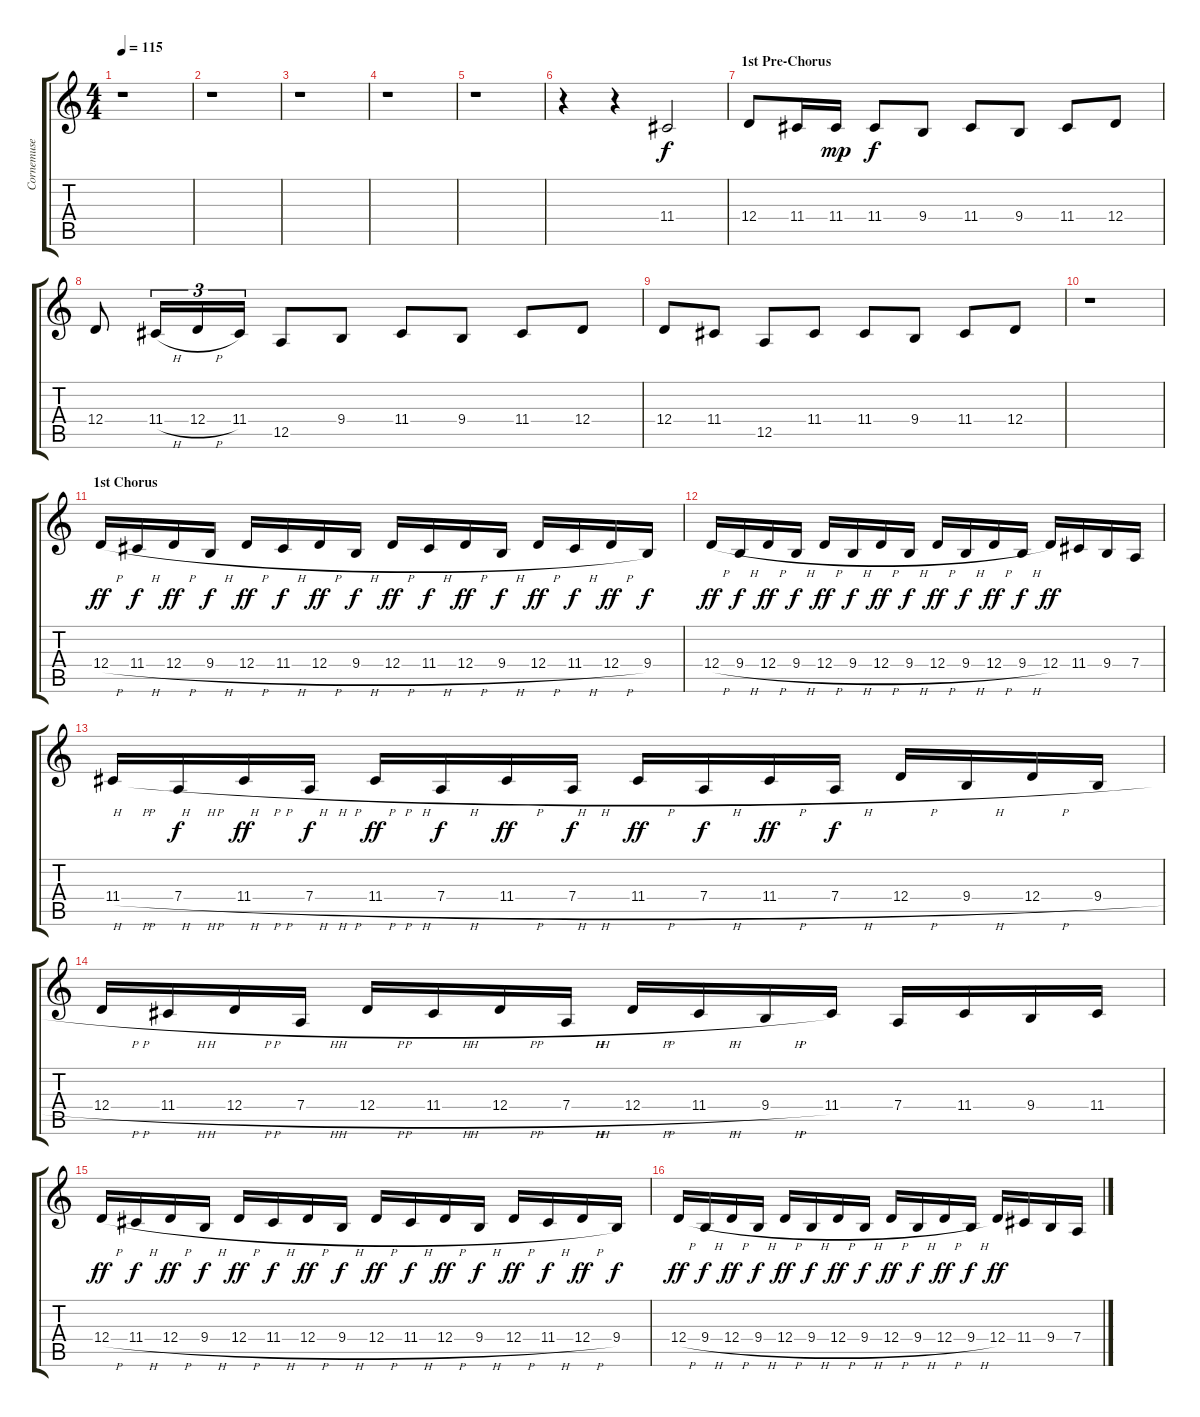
\track ("Cornemuse" "Cornemuse") {instrument bagpipe}
\staff {score tabs}
\tuning (E4 B3 G3 D3 A2 E2) {hide}
\ts (4 4)
\tempo 115
\clef g2
\ks c
r.1{dy f} |
r.1 |
r.1 |
r.1 |
r.1 |
r.4 r.4 11.4.2 |
\section ("" "1st Pre-Chorus")
12.4.8 11.4.16 11.4.16{dy mp} 11.4.8{dy f} 9.4.8 11.4.8 9.4.8 11.4.8 12.4.8 |
12.4.8 11.4{h}.16{tu (3 2)} 12.4{h}.16{tu (3 2)} 11.4.16{tu (3 2)} 12.5.8 9.4.8 11.4.8 9.4.8 11.4.8 12.4.8 |
12.4.8 11.4.8 12.5.8 11.4.8 11.4.8 9.4.8 11.4.8 12.4.8 |
r.1 |
\section ("" "1st Chorus")
12.4{h}.16{dy ff} 11.4{h}.16{dy f} 12.4{h}.16{dy ff} 9.4{h}.16{dy f} 12.4{h}.16{dy ff} 11.4{h}.16{dy f} 12.4{h}.16{dy ff} 9.4{h}.16{dy f} 12.4{h}.16{dy ff} 11.4{h}.16{dy f} 12.4{h}.16{dy ff} 9.4{h}.16{dy f} 12.4{h}.16{dy ff} 11.4{h}.16{dy f} 12.4{h}.16{dy ff} 9.4.16{dy f} |
12.4{h}.16{dy ff} 9.4{h}.16{dy f} 12.4{h}.16{dy ff} 9.4{h}.16{dy f} 12.4{h}.16{dy ff} 9.4{h}.16{dy f} 12.4{h}.16{dy ff} 9.4{h}.16{dy f} 12.4{h}.16{dy ff} 9.4{h}.16{dy f} 12.4{h}.16{dy ff} 9.4{h}.16{dy f} 12.4.16{dy ff} 11.4.16 9.4.16 7.4.16 |
11.4{h}.16 7.4{h}.16{dy f} 11.4{h}.16{dy ff} 7.4{h}.16{dy f} 11.4{h}.16{dy ff} 7.4{h}.16{dy f} 11.4{h}.16{dy ff} 7.4{h}.16{dy f} 11.4{h}.16{dy ff} 7.4{h}.16{dy f} 11.4{h}.16{dy ff} 7.4{h}.16{dy f} 12.4{h}.16 9.4{h}.16 12.4{h}.16 9.4{h}.16 |
12.4{h}.16 11.4{h}.16 12.4{h}.16 7.4{h}.16 12.4{h}.16 11.4{h}.16 12.4{h}.16 7.4{h}.16 12.4{h}.16 11.4{h}.16 9.4{h}.16 11.4.16 7.4.16 11.4.16 9.4.16 11.4.16 |
12.4{h}.16{dy ff} 11.4{h}.16{dy f} 12.4{h}.16{dy ff} 9.4{h}.16{dy f} 12.4{h}.16{dy ff} 11.4{h}.16{dy f} 12.4{h}.16{dy ff} 9.4{h}.16{dy f} 12.4{h}.16{dy ff} 11.4{h}.16{dy f} 12.4{h}.16{dy ff} 9.4{h}.16{dy f} 12.4{h}.16{dy ff} 11.4{h}.16{dy f} 12.4{h}.16{dy ff} 9.4.16{dy f} |
12.4{h}.16{dy ff} 9.4{h}.16{dy f} 12.4{h}.16{dy ff} 9.4{h}.16{dy f} 12.4{h}.16{dy ff} 9.4{h}.16{dy f} 12.4{h}.16{dy ff} 9.4{h}.16{dy f} 12.4{h}.16{dy ff} 9.4{h}.16{dy f} 12.4{h}.16{dy ff} 9.4{h}.16{dy f} 12.4.16{dy ff} 11.4.16 9.4.16 7.4.16
